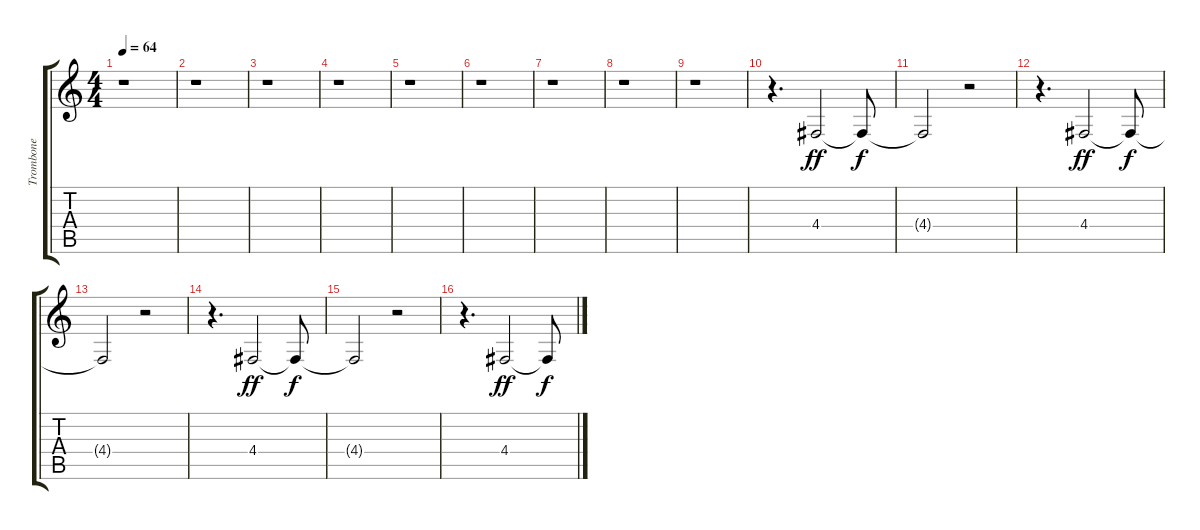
\track ("Trombone" "Trombone") {instrument trombone}
\staff {score tabs}
\tuning (E4 B3 G3 D3 A2 E2) {hide}
\ts (4 4)
\tempo 64
\clef g2
\ks c
r.1{dy f} |
r.1 |
r.1 |
r.1 |
r.1 |
r.1 |
r.1 |
r.1 |
r.1 |
r.4{d} 4.4.2{dy ff} 4.4{t}.8{dy f} |
4.4{t}.2 r.2 |
r.4{d} 4.4.2{dy ff} 4.4{t}.8{dy f} |
4.4{t}.2 r.2 |
r.4{d} 4.4.2{dy ff} 4.4{t}.8{dy f} |
4.4{t}.2 r.2 |
r.4{d} 4.4.2{dy ff} 4.4{t}.8{dy f}
